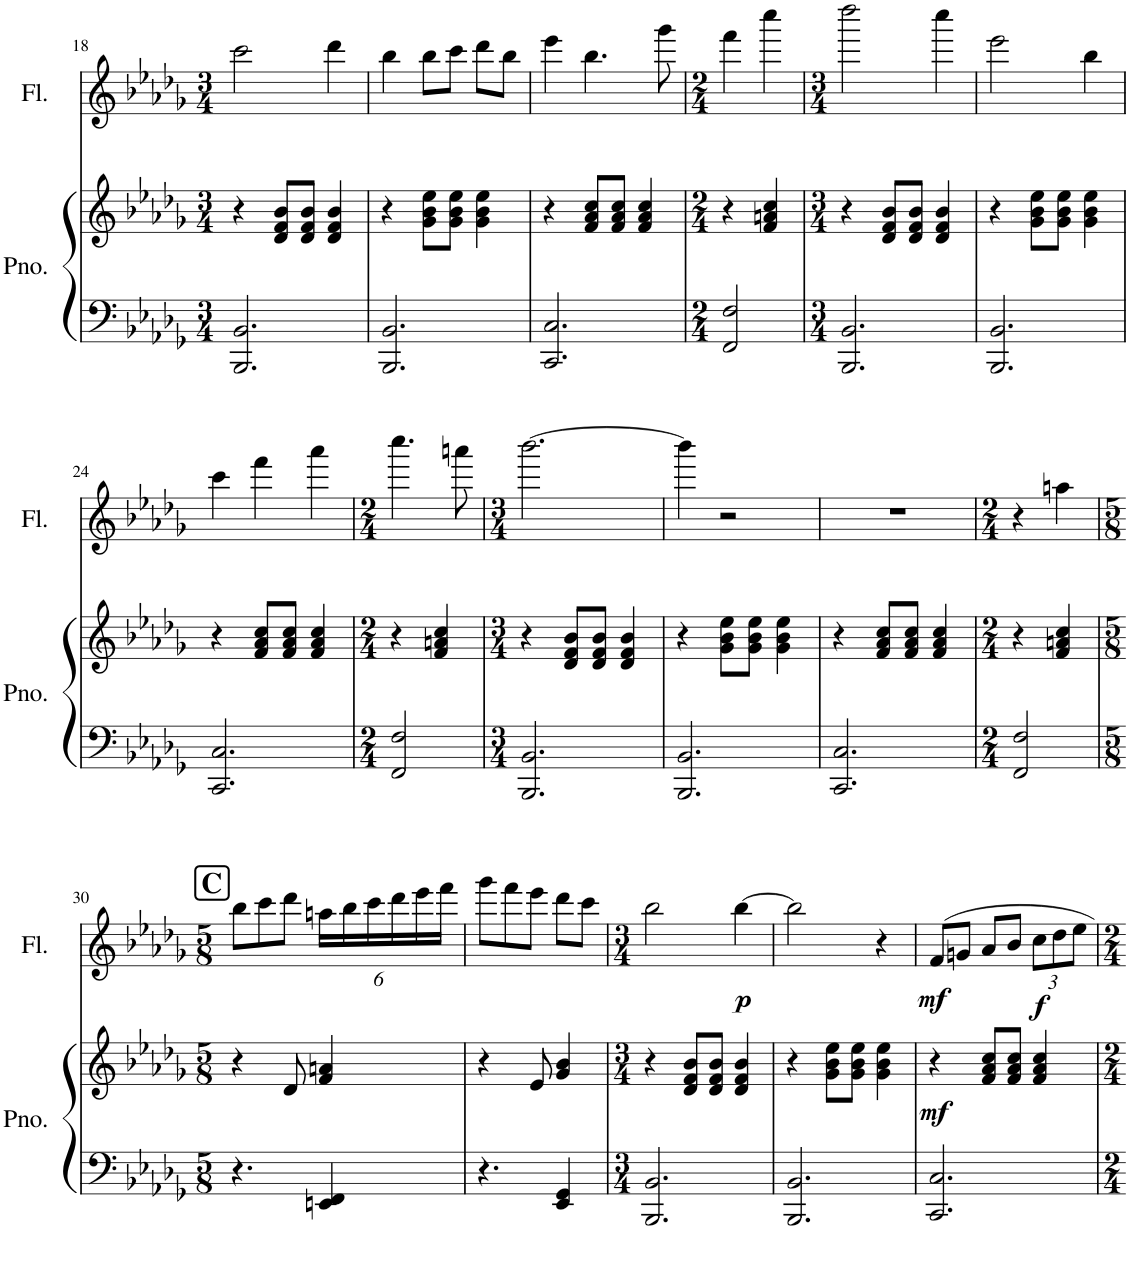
**kern	**kern	**dynam	**kern	**dynam
*part2	*part2	*part2	*part1	*part1
*staff3	*staff2	*staff2/3	*staff1	*staff1
*I"Piano	*	*	*I"Flute	*
*I'Pno.	*	*	*I'Fl.	*
!!LO:PB:g=z
*clefF4	*clefG2	*	*clefG2	*
*k[b-e-a-d-g-]	*k[b-e-a-d-g-]	*	*k[b-e-a-d-g-]	*
*M3/4	*M3/4	*	*M3/4	*
=18	=18	=18	=18	=18
2.BBB-/ 2.BB-/	4r	.	2ccc\	.
.	8d-/ 8f/ 8b-/L	.	.	.
.	8d-/ 8f/ 8b-/J	.	.	.
.	4d-/ 4f/ 4b-/	.	4ddd-\	.
=19	=19	=19	=19	=19
2.BBB-/ 2.BB-/	4r	.	4bb-\	.
.	8g-\ 8b-\ 8ee-\L	.	8bb-\L	.
.	8g-\ 8b-\ 8ee-\J	.	8ccc\J	.
.	4g-\ 4b-\ 4ee-\	.	8ddd-\L	.
.	.	.	8bb-\J	.
=20	=20	=20	=20	=20
2.CC/ 2.C/	4r	.	4eee-\	.
.	8f/ 8a-/ 8cc/L	.	4.bb-\	.
.	8f/ 8a-/ 8cc/J	.	.	.
.	4f/ 4a-/ 4cc/	.	.	.
.	.	.	8ggg-\	.
=21	=21	=21	=21	=21
*M2/4	*M2/4	*	*M2/4	*
2FF/ 2F/	4r	.	4fff\	.
.	4f/ 4an/ 4cc/	.	4cccc\	.
=22	=22	=22	=22	=22
*M3/4	*M3/4	*	*M3/4	*
2.BBB-/ 2.BB-/	4r	.	2dddd-\	.
.	8d-/ 8f/ 8b-/L	.	.	.
.	8d-/ 8f/ 8b-/J	.	.	.
.	4d-/ 4f/ 4b-/	.	4cccc\	.
=23	=23	=23	=23	=23
2.BBB-/ 2.BB-/	4r	.	2eee-\	.
.	8g-\ 8b-\ 8ee-\L	.	.	.
.	8g-\ 8b-\ 8ee-\J	.	.	.
.	4g-\ 4b-\ 4ee-\	.	4bb-\	.
!!LO:LB:g=z
=24	=24	=24	=24	=24
2.CC/ 2.C/	4r	.	4ccc\	.
.	8f/ 8a-/ 8cc/L	.	4fff\	.
.	8f/ 8a-/ 8cc/J	.	.	.
.	4f/ 4a-/ 4cc/	.	4aaa-\	.
=25	=25	=25	=25	=25
*M2/4	*M2/4	*	*M2/4	*
2FF/ 2F/	4r	.	4.cccc\	.
.	4f/ 4an/ 4cc/	.	.	.
.	.	.	8aaan\	.
=26	=26	=26	=26	=26
*M3/4	*M3/4	*	*M3/4	*
2.BBB-/ 2.BB-/	4r	.	[2.bbb-\	.
.	8d-/ 8f/ 8b-/L	.	.	.
.	8d-/ 8f/ 8b-/J	.	.	.
.	4d-/ 4f/ 4b-/	.	.	.
=27	=27	=27	=27	=27
2.BBB-/ 2.BB-/	4r	.	4bbb-\]	.
.	8g-\ 8b-\ 8ee-\L	.	2r	.
.	8g-\ 8b-\ 8ee-\J	.	.	.
.	4g-\ 4b-\ 4ee-\	.	.	.
=28	=28	=28	=28	=28
2.CC/ 2.C/	4r	.	2.r	.
.	8f/ 8a-/ 8cc/L	.	.	.
.	8f/ 8a-/ 8cc/J	.	.	.
.	4f/ 4a-/ 4cc/	.	.	.
=29	=29	=29	=29	=29
*M2/4	*M2/4	*	*M2/4	*
2FF/ 2F/	4r	.	4r	.
.	4f/ 4an/ 4cc/	.	4aan\	.
!!LO:LB:g=z
!!LO:REH:place=s1:a:B:cj:fs=14:t=C
=30	=30	=30	=30	=30
*M5/8	*M5/8	*	*M5/8	*
4.r	4r	.	8bb-\L	.
.	.	.	8ccc\	.
.	8d-/	.	8ddd-\J	.
*	*	*	*Xbrackettup	*
4EEn/ 4FF/	4f/ 4an/	.	24aan\LL	.
.	.	.	24bb-\	.
.	.	.	24ccc\	.
.	.	.	24ddd-\	.
.	.	.	24eee-\	.
.	.	.	24fff\JJ	.
=31	=31	=31	=31	=31
4.r	4r	.	8ggg-\L	.
.	.	.	8fff\	.
.	8e-/	.	8eee-\J	.
4EE-/ 4GG-/	4g-/ 4b-/	.	8ddd-\L	.
.	.	.	8ccc\J	.
=32	=32	=32	=32	=32
*M3/4	*M3/4	*	*M3/4	*
2.BBB-/ 2.BB-/	4r	.	2bb-\	.
.	8d-/ 8f/ 8b-/L	.	.	.
.	8d-/ 8f/ 8b-/J	.	.	.
!	!	!	!	!LO:DY:b
.	4d-/ 4f/ 4b-/	.	[4bb-\	p
=33	=33	=33	=33	=33
2.BBB-/ 2.BB-/	4r	.	2bb-\]	.
.	8g-\ 8b-\ 8ee-\L	.	.	.
.	8g-\ 8b-\ 8ee-\J	.	.	.
.	4g-\ 4b-\ 4ee-\	.	4r	.
=34	=34	=34	=34	=34
!	!	!LO:DY:b	!	!LO:DY:b
2.CC/ 2.C/	4r	mf	8f/L	mf
.	.	.	8gn/J	.
.	8f/ 8a-/ 8cc/L	.	8a-/L	.
.	8f/ 8a-/ 8cc/J	.	8b-/J	.
!	!	!	!	!LO:DY:b
.	4f/ 4a-/ 4cc/	.	12cc\L	f
.	.	.	12dd-\	.
.	.	.	12ee-\J	.
=	=	=	=	=
*-	*-	*-	*-	*-
